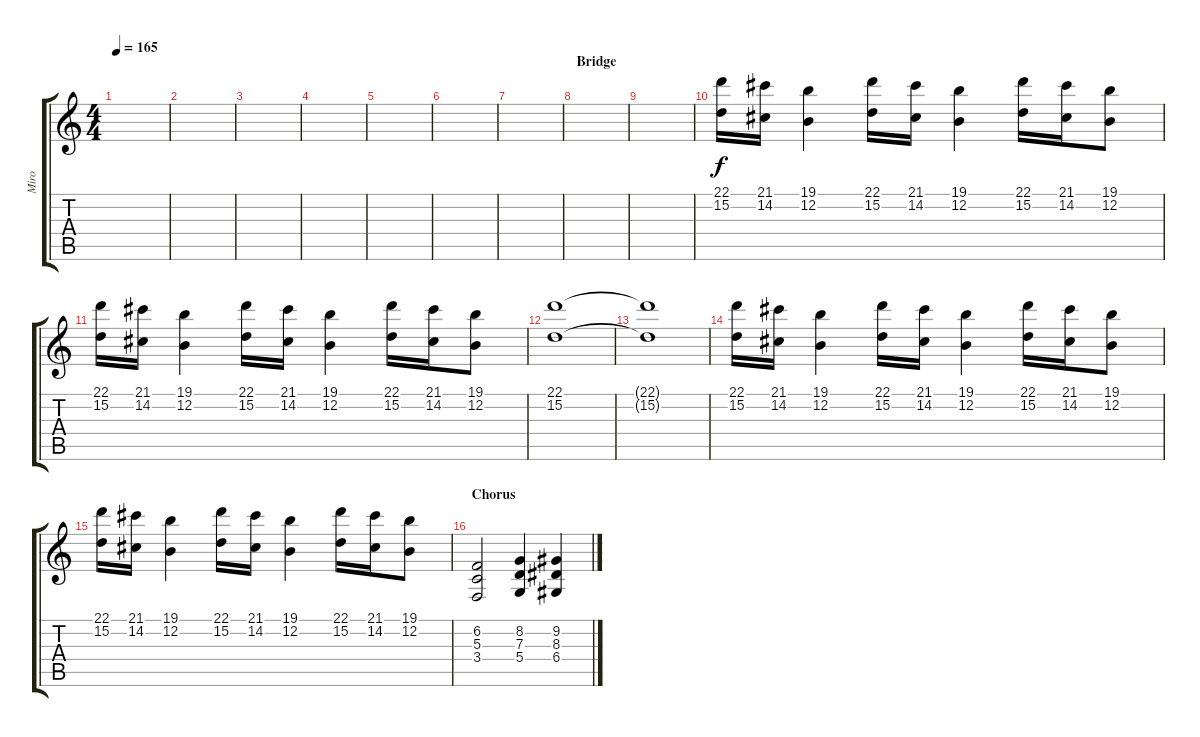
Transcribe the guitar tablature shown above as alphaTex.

\track ("Miro" "Miro") {instrument tremolostrings}
\staff {score tabs}
\tuning (E4 B3 G3 D3 A2 E2) {hide}
\ts (4 4)
\tempo 165
\clef g2
\ks c
|
|
|
|
|
|
|
\section ("" "Bridge")
|
|
(22.1 15.2).16{volume 12 instrument harpsichord} (21.1 14.2).16 (19.1 12.2).4 (22.1 15.2).16 (21.1 14.2).16 (19.1 12.2).4 (22.1 15.2).16 (21.1 14.2).16 (19.1 12.2).8 |
(22.1 15.2).16 (21.1 14.2).16 (19.1 12.2).4 (22.1 15.2).16 (21.1 14.2).16 (19.1 12.2).4 (22.1 15.2).16 (21.1 14.2).16 (19.1 12.2).8 |
(22.1 15.2).1{volume 14 instrument tremolostrings} |
(22.1{t} 15.2{t}).1 |
(22.1 15.2).16{volume 12 instrument harpsichord} (21.1 14.2).16 (19.1 12.2).4 (22.1 15.2).16 (21.1 14.2).16 (19.1 12.2).4 (22.1 15.2).16 (21.1 14.2).16 (19.1 12.2).8 |
(22.1 15.2).16 (21.1 14.2).16 (19.1 12.2).4 (22.1 15.2).16 (21.1 14.2).16 (19.1 12.2).4 (22.1 15.2).16 (21.1 14.2).16 (19.1 12.2).8 |
\section ("" "Chorus")
(6.2 5.3 3.4).2{volume 14 instrument tremolostrings} (8.2 7.3 5.4).4 (9.2 8.3 6.4).4
